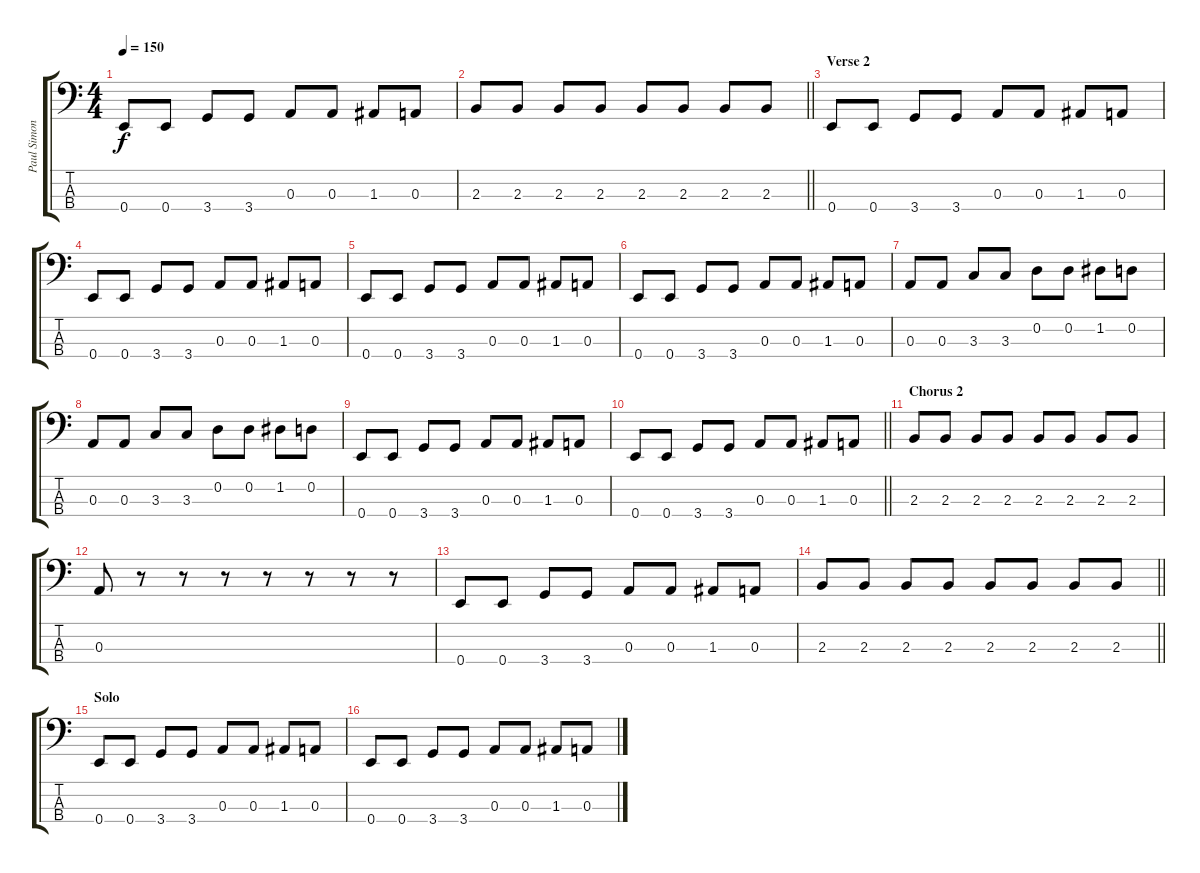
\track ("Paul Simonon - Bass" "Paul Simon") {instrument electricbassfinger}
\staff {score tabs}
\tuning (G2 D2 A1 E1) {hide}
\ts (4 4)
\tempo 150
\clef f4
\ks c
0.4.8{dy f} 0.4.8 3.4.8 3.4.8 0.3.8 0.3.8 1.3.8 0.3.8 |
\barLineRight lightlight
2.3.8 2.3.8 2.3.8 2.3.8 2.3.8 2.3.8 2.3.8 2.3.8 |
\section ("" "Verse 2")
0.4.8 0.4.8 3.4.8 3.4.8 0.3.8 0.3.8 1.3.8 0.3.8 |
0.4.8 0.4.8 3.4.8 3.4.8 0.3.8 0.3.8 1.3.8 0.3.8 |
0.4.8 0.4.8 3.4.8 3.4.8 0.3.8 0.3.8 1.3.8 0.3.8 |
0.4.8 0.4.8 3.4.8 3.4.8 0.3.8 0.3.8 1.3.8 0.3.8 |
0.3.8 0.3.8 3.3.8 3.3.8 0.2.8 0.2.8 1.2.8 0.2.8 |
0.3.8 0.3.8 3.3.8 3.3.8 0.2.8 0.2.8 1.2.8 0.2.8 |
0.4.8 0.4.8 3.4.8 3.4.8 0.3.8 0.3.8 1.3.8 0.3.8 |
\barLineRight lightlight
0.4.8 0.4.8 3.4.8 3.4.8 0.3.8 0.3.8 1.3.8 0.3.8 |
\section ("" "Chorus 2")
2.3.8 2.3.8 2.3.8 2.3.8 2.3.8 2.3.8 2.3.8 2.3.8 |
0.3.8 r.8 r.8 r.8 r.8 r.8 r.8 r.8 |
0.4.8 0.4.8 3.4.8 3.4.8 0.3.8 0.3.8 1.3.8 0.3.8 |
\barLineRight lightlight
2.3.8 2.3.8 2.3.8 2.3.8 2.3.8 2.3.8 2.3.8 2.3.8 |
\section ("" "Solo")
0.4.8 0.4.8 3.4.8 3.4.8 0.3.8 0.3.8 1.3.8 0.3.8 |
0.4.8 0.4.8 3.4.8 3.4.8 0.3.8 0.3.8 1.3.8 0.3.8
